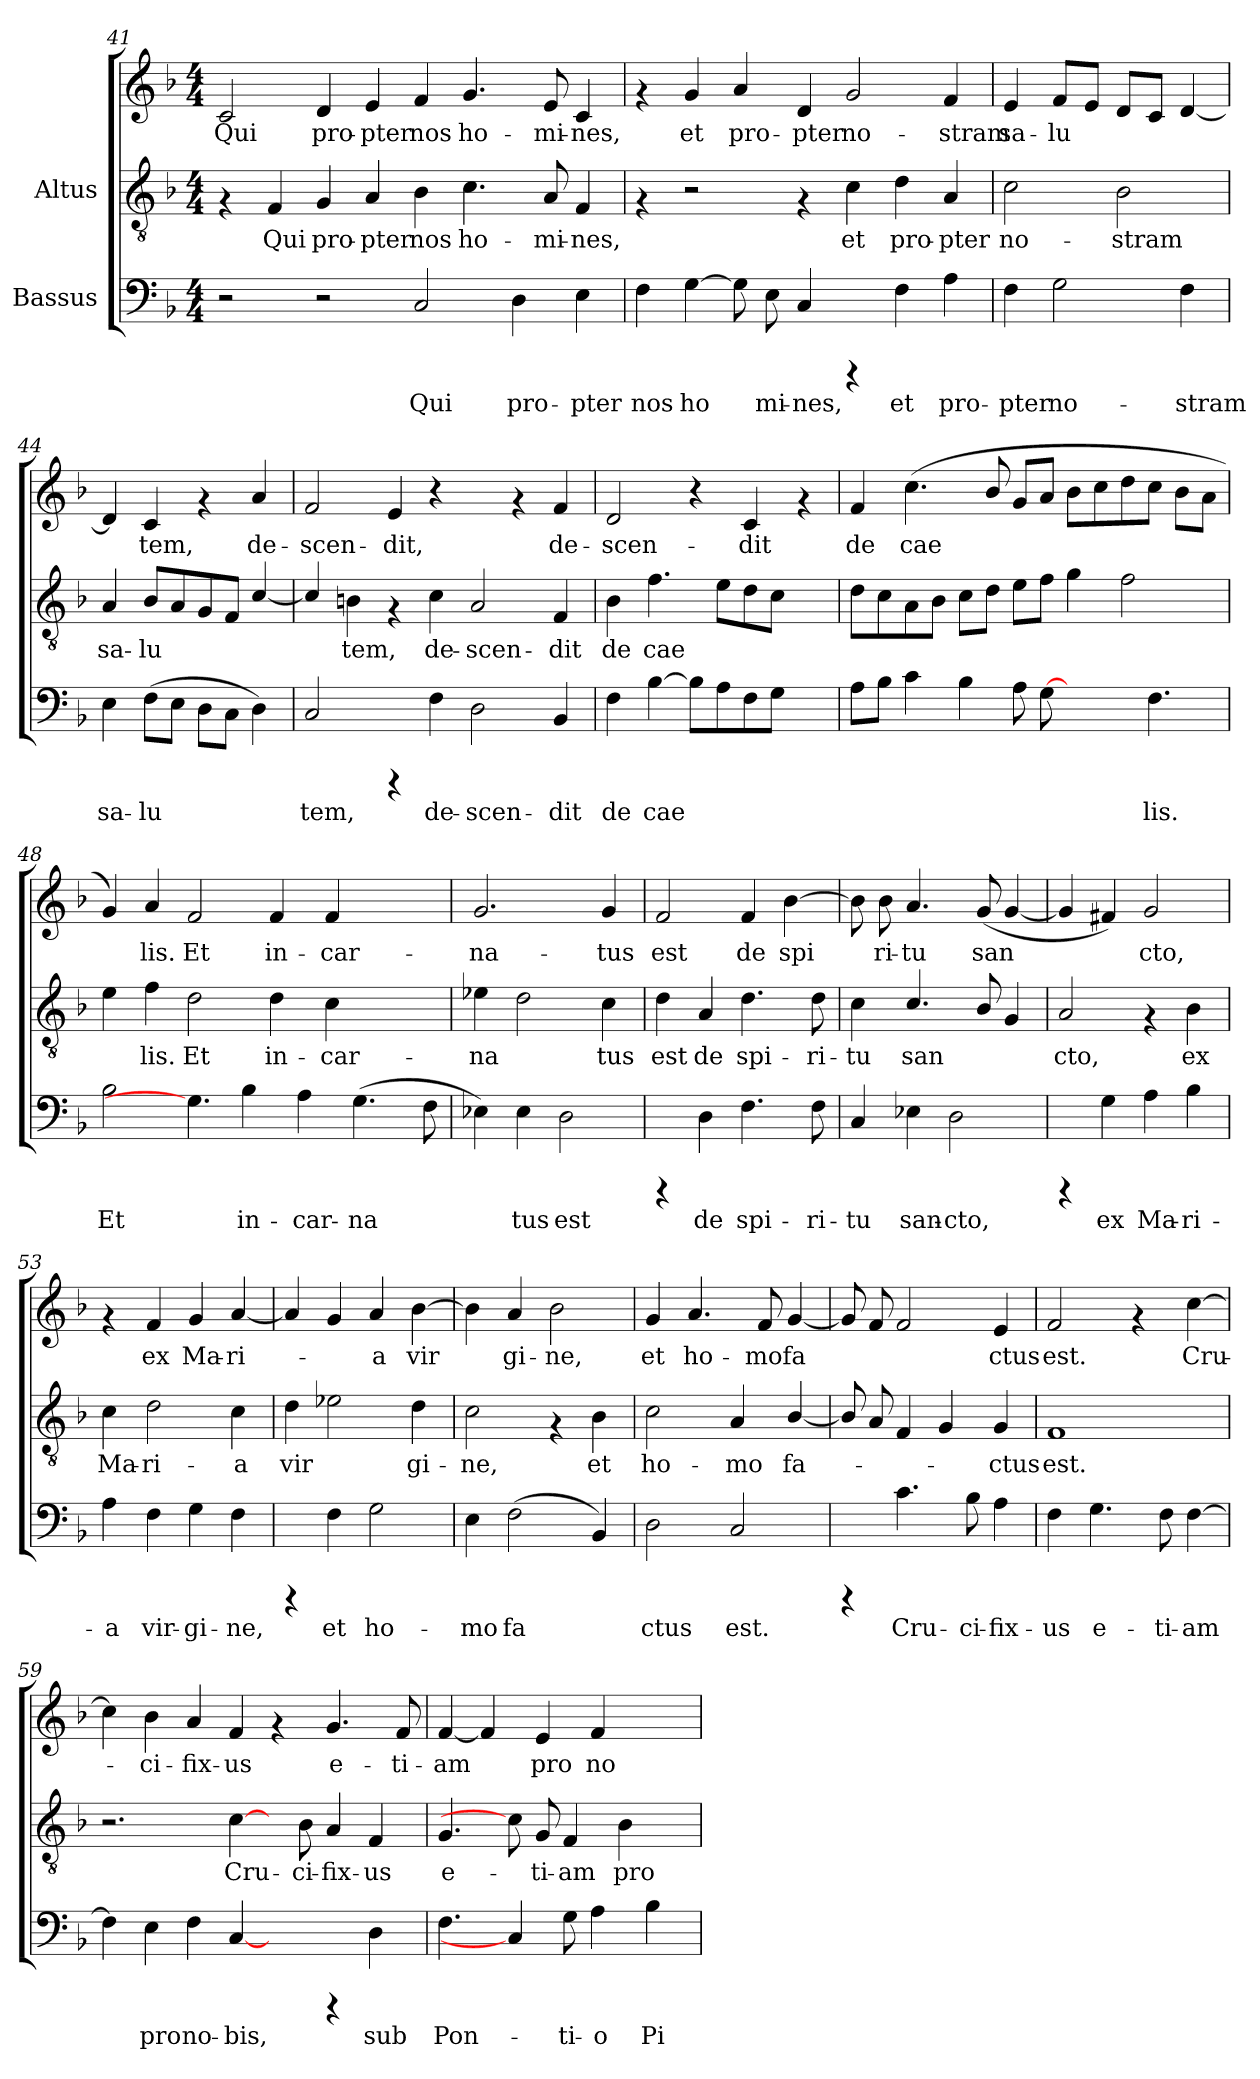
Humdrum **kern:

**kern	**text	**kern	**text	**kern	**text
*part2	*part2	*part1	*part1	*part1	*part1
*staff3	*staff3	*staff2	*staff2	*staff1	*staff1
*I"Bassus	*	*I"Altus	*	*	*
!!LO:PB:g=z
*clefF4	*	*clefGv2	*	*clefG2	*
*k[b-]	*	*k[b-]	*	*k[b-]	*
*F:	*	*F:	*	*F:	*
*M4/4	*	*M4/4	*	*M4/4	*
=41	=41	=41	=41	=41	=41
!	!	!	!	!	!LO:LY:b:cj
2r	.	4rF	.	2c/	Qui
!	!	!	!LO:LY:b:cj	!	!
.	.	4F/	Qui	.	.
!	!	!	!LO:LY:b:cj	!	!LO:LY:b:cj
2r	.	4G/	pro-	4d/	pro-
!	!	!	!LO:LY:b:cj	!	!LO:LY:b:cj
.	.	4A/	-pter	4e/	-pter
!	!LO:LY:b:cj	!	!LO:LY:b:cj	!	!LO:LY:b:cj
2C/	Qui	4B-\	nos	4f/	nos
!	!	!	!LO:LY:b:cj	!	!LO:LY:b:cj
.	.	4.c\	ho-	4.g/	ho-
!	!LO:LY:b:cj	!	!	!	!
4D\	pro-	.	.	.	.
!	!	!	!LO:LY:b:cj	!	!LO:LY:b:cj
.	.	8A/	-mi-	8e/	-mi-
!	!LO:LY:b:cj	!	!LO:LY:b:cj	!	!LO:LY:b:cj
4E\	-pter	4F/	-nes,	4c/	-nes,
=42	=42	=42	=42	=42	=42
!	!LO:LY:b:cj	!	!	!	!
4F\	nos	4rF	.	4rf	.
!	!LO:LY:b:cj	!	!	!	!LO:LY:b:cj
[>4G\	ho-	2r	.	4g/	et
!	!LO:LY:b:cj	!	!	!	!LO:LY:b:cj
8G\]	-	.	.	4a/	pro-
!	!LO:LY:b:cj	!	!	!	!
8E\	mi-	.	.	.	.
!	!LO:LY:b:cj	!	!	!	!LO:LY:b:cj
4C/	-nes,	4rF	.	4d/	-pter
!	!	!	!LO:LY:b:cj	!	!LO:LY:b:cj
4rCCC	.	4c\	et	2g/	no-
!	!LO:LY:b:cj	!	!LO:LY:b:cj	!	!
4F\	et	4d\	pro-	.	.
!	!LO:LY:b:cj	!	!LO:LY:b:cj	!	!LO:LY:b:cj
4A\	pro-	4A/	-pter	4f/	-stram
=43	=43	=43	=43	=43	=43
!	!LO:LY:b:cj	!	!LO:LY:b:cj	!	!LO:LY:b:cj
4F\	-pter	2c\	-no-	4e/	sa-
!	!LO:LY:b:cj	!	!	!	!LO:LY:b:cj
2G\	no-	.	.	8f/L	-lu-
!	!	!	!	!	!LO:LY:b:cj
.	.	.	.	8e/J	--
!	!	!	!LO:LY:b:cj	!	!LO:LY:b:cj
.	.	2B-\	-stram	8d/L	--
!	!	!	!	!	!LO:LY:b:cj
.	.	.	.	8c/J	--
!	!LO:LY:b:cj	!	!	!	!LO:LY:b:cj
4F\	-stram	.	.	[<4d/	--
!!LO:LB:g=z
=44	=44	=44	=44	=44	=44
!	!LO:LY:b:cj	!	!LO:LY:b:cj	!	!LO:LY:b:cj
4E\	sa-	4A/	-sa-	4d/]	.
!	!LO:LY:b:cj	!	!LO:LY:b:cj	!	!LO:LY:b:cj
(>8F\L	-lu-	8B-/L	-lu-	4c/	tem,
!	!LO:LY:b:cj	!	!LO:LY:b:cj	!	!
8E\J	--	8A/	--	.	.
!	!LO:LY:b:cj	!	!LO:LY:b:cj	!	!
8D\L	--	8G/	--	4rf	.
!	!LO:LY:b:cj	!	!LO:LY:b:cj	!	!
8C\J	--	8F/J	--	.	.
!	!LO:LY:b:cj	!	!LO:LY:b:cj	!	!LO:LY:b:cj
4D\)	--	[<4c/	--	4a/	de-
=45	=45	=45	=45	=45	=45
!	!LO:LY:b:cj	!	!LO:LY:b:cj	!	!LO:LY:b:cj
2C/	-tem,	4c/]	-	2f/	-scen-
!	!	!	!LO:LY:b:cj	!	!
.	.	4Bn\	tem,	.	.
!	!	!	!	!	!LO:LY:b:cj
4rCCC	.	4rF	.	4e/	-dit,
!	!LO:LY:b:cj	!	!LO:LY:b:cj	!	!
4F\	de-	4c\	de-	4r	.
!	!LO:LY:b:cj	!	!LO:LY:b:cj	!	!
2D\	-scen-	2A/	-scen-	4ryy	.
.	.	.	.	4rf	.
!	!LO:LY:b:cj	!	!LO:LY:b:cj	!	!LO:LY:b:cj
4BB-/	-dit	4F/	-dit	4f/	de-
=46	=46	=46	=46	=46	=46
!	!LO:LY:b:cj	!	!LO:LY:b:cj	!	!LO:LY:b:cj
4F\	de	4B-\	de	2d/	scen-
!	!LO:LY:b:cj	!	!LO:LY:b:cj	!	!
[>4B-\	cae-	4.f\	cae-	.	.
!	!LO:LY:b:cj	!	!	!	!
8B-\L]	--	.	.	4r	.
!	!LO:LY:b:cj	!	!LO:LY:b:cj	!	!
8A\	--	8e\L	--	.	.
!	!LO:LY:b:cj	!	!LO:LY:b:cj	!	!LO:LY:b:cj
8F\	--	8d\	--	4c/	-dit
!	!LO:LY:b:cj	!	!LO:LY:b:cj	!	!
8G\J	--	8c\J	--	.	.
4ryy	.	4ryy	.	4rf	.
!!LO:LB:g=z
=47	=47	=47	=47	=47	=47
!	!	!	!	!	!LO:LY:b:cj
8A\L	.	8d\L	.	4f/	-de
8B-\J	.	8c\	.	.	.
!	!	!	!	!	!LO:LY:b:cj
4c\	.	8A\	.	(>4.cc\	cae-
.	.	8B-\J	.	.	.
4B-\	.	8c\L	.	.	.
!	!	!	!	!	!LO:LY:b:cj
.	.	8d\J	.	8b-/	--
!	!LO:LY:b:cj	!	!	!	!
8A\	-	8e\L	.	8g/L	.
!	!LO:LY:b:cj	!	!	!	!
[8G\	.	8f\J	.	8a/J	.
4.ryy	.	4g\	.	8b-\L	.
.	.	.	.	8cc\	.
.	.	2f\	.	8dd\	.
!	!LO:LY:b:cj	!	!	!	!
4.F\	lis.	.	.	8cc\J	.
.	.	.	.	8b-\L	.
.	.	.	.	8a\J	.
=48	=48	=48	=48	=48	=48
!	!LO:LY:b:cj	!	!LO:LY:b:cj	!	!LO:LY:b:cj
2B-\	Et	4e\	-	4g/)	-
!	!	!	!LO:LY:b:cj	!	!LO:LY:b:cj
.	.	4f\	lis.	4a/	lis.
!	!	!	!LO:LY:b:cj	!	!LO:LY:b:cj
4.G\]	.	2d\	Et	2f/	Et
!	!LO:LY:b:cj	!	!	!	!
4B-\	in-	.	.	.	.
!	!	!	!LO:LY:b:cj	!	!LO:LY:b:cj
.	.	4d\	in-	4f/	in-
!	!LO:LY:b:cj	!	!	!	!
4A\	-car-	.	.	.	.
!	!	!	!LO:LY:b:cj	!	!LO:LY:b:cj
.	.	4c\	-car-	4f/	-car-
!	!LO:LY:b:cj	!	!	!	!
(>4.G\	-na-	.	.	.	.
.	.	4.ryy	.	4.ryy	.
!	!LO:LY:b:cj	!	!	!	!
8F\	--	.	.	.	.
=49	=49	=49	=49	=49	=49
!	!LO:LY:b:cj	!	!LO:LY:b:cj	!	!LO:LY:b:cj
4E-X\)	-	4e-X\	na-	2.g/	-na-
!	!LO:LY:b:cj	!	!LO:LY:b:cj	!	!
4E-\	tus	2d\	-	.	.
!	!LO:LY:b:cj	!	!	!	!
2D\	est	.	.	.	.
!	!	!	!LO:LY:b:cj	!	!LO:LY:b:cj
.	.	4c\	tus	4g/	-tus
!!LO:LB:g=z
=50	=50	=50	=50	=50	=50
!	!	!	!LO:LY:b:cj	!	!LO:LY:b:cj
4rCCC	.	4d\	-est	2f/	est
!	!LO:LY:b:cj	!	!LO:LY:b:cj	!	!
4D\	de	4A/	de	.	.
!	!LO:LY:b:cj	!	!LO:LY:b:cj	!	!LO:LY:b:cj
4.F\	spi-	4.d\	spi-	4f/	de
!	!	!	!	!	!LO:LY:b:cj
.	.	.	.	[>4b-\	spi-
!	!LO:LY:b:cj	!	!LO:LY:b:cj	!	!
8F\	-ri-	8d\	-ri-	.	.
=51	=51	=51	=51	=51	=51
!	!LO:LY:b:cj	!	!LO:LY:b:cj	!	!LO:LY:b:cj
4C/	-tu	4c\	-tu	8b-\]	-
!	!	!	!	!	!LO:LY:b:cj
.	.	.	.	8b-\	ri-
!	!LO:LY:b:cj	!	!LO:LY:b:cj	!	!LO:LY:b:cj
4E-X\	san-	4.c/	san-	4.a/	-tu
!	!LO:LY:b:cj	!	!	!	!
2D\	-cto,	.	.	.	.
!	!	!	!LO:LY:b:cj	!	!LO:LY:b:cj
.	.	8B-/	--	(<8g/	san-
!	!	!	!LO:LY:b:cj	!	!LO:LY:b:cj
.	.	4G/	--	[<4g/	--
=52	=52	=52	=52	=52	=52
!	!	!	!LO:LY:b:cj	!	!LO:LY:b:cj
4rCCC	.	2A/	cto,	4g/]	-
!	!LO:LY:b:cj	!	!	!	!LO:LY:b:cj
4G\	ex	.	.	4f#X/)	.
!	!LO:LY:b:cj	!	!	!	!LO:LY:b:cj
4A\	Ma-	4rF	.	2g/	cto,
!	!LO:LY:b:cj	!	!LO:LY:b:cj	!	!
4B-\	-ri-	4B-\	ex	.	.
=53	=53	=53	=53	=53	=53
!	!LO:LY:b:cj	!	!LO:LY:b:cj	!	!
4A\	-a	4c\	-Ma-	4rf	.
!	!LO:LY:b:cj	!	!LO:LY:b:cj	!	!LO:LY:b:cj
4F\	vir-	2d\	-ri-	4f/	ex
!	!LO:LY:b:cj	!	!	!	!LO:LY:b:cj
4G\	-gi-	.	.	4g/	Ma-
!	!LO:LY:b:cj	!	!LO:LY:b:cj	!	!LO:LY:b:cj
4F\	-ne,	4c\	-a	[<4a/	-ri-
=54	=54	=54	=54	=54	=54
!	!	!	!LO:LY:b:cj	!	!LO:LY:b:cj
4rCCC	.	4d\	-vir-	4a/]	.
!	!LO:LY:b:cj	!	!LO:LY:b:cj	!	!LO:LY:b:cj
4F\	et	2e-X\	-	4g/	.
!	!LO:LY:b:cj	!	!	!	!LO:LY:b:cj
2G\	ho-	.	.	4a/	a
!	!	!	!LO:LY:b:cj	!	!LO:LY:b:cj
.	.	4d\	gi-	[>4b-\	vir-
!!LO:LB:g=z
=55	=55	=55	=55	=55	=55
!	!LO:LY:b:cj	!	!LO:LY:b:cj	!	!LO:LY:b:cj
4E\	-mo	2c\	ne,	4b-\]	-
!	!LO:LY:b:cj	!	!	!	!LO:LY:b:cj
(>2F\	fa-	.	.	4a/	gi-
!	!	!	!	!	!LO:LY:b:cj
.	.	4rF	.	2b-\	-ne,
!	!LO:LY:b:cj	!	!LO:LY:b:cj	!	!
4BB-/)	--	4B-\	et	.	.
=56	=56	=56	=56	=56	=56
!	!LO:LY:b:cj	!	!LO:LY:b:cj	!	!LO:LY:b:cj
2D\	-ctus	2c\	-ho-	4g/	et
!	!	!	!	!	!LO:LY:b:cj
.	.	.	.	4.a/	ho-
!	!LO:LY:b:cj	!	!LO:LY:b:cj	!	!
2C/	est.	4A/	-mo	.	.
!	!	!	!	!	!LO:LY:b:cj
.	.	.	.	8f/	-mo
!	!	!	!LO:LY:b:cj	!	!LO:LY:b:cj
.	.	[<4B-/	fa-	[<4g/	fa-
=57	=57	=57	=57	=57	=57
!	!	!	!LO:LY:b:cj	!	!LO:LY:b:cj
4rCCC	.	8B-/]	.	8g/]	-
!	!	!	!LO:LY:b:cj	!	!LO:LY:b:cj
.	.	8A/	.	8f/	.
!	!LO:LY:b:cj	!	!LO:LY:b:cj	!	!LO:LY:b:cj
4.c\	Cru-	4F/	.	2f/	.
!	!	!	!LO:LY:b:cj	!	!
.	.	4G/	.	.	.
!	!LO:LY:b:cj	!	!	!	!
8B-\	-ci-	.	.	.	.
!	!LO:LY:b:cj	!	!LO:LY:b:cj	!	!LO:LY:b:cj
4A\	-fix-	4G/	ctus	4e/	ctus
=58	=58	=58	=58	=58	=58
!	!LO:LY:b:cj	!	!LO:LY:b:cj	!	!LO:LY:b:cj
4F\	-us	1F	-est.	2f/	est.
!	!LO:LY:b:cj	!	!	!	!
4.G\	e-	.	.	.	.
.	.	.	.	4rf	.
!	!LO:LY:b:cj	!	!	!	!
8F\	-ti-	.	.	.	.
!	!LO:LY:b:cj	!	!	!	!LO:LY:b:cj
[>4F\	-am	.	.	[>4cc\	Cru-
!!LO:PB:g=z
=59	=59	=59	=59	=59	=59
!	!LO:LY:b:cj	!	!	!	!LO:LY:b:cj
4F\]	.	2.r	.	4cc\]	.
!	!LO:LY:b:cj	!	!	!	!LO:LY:b:cj
4E\	pro	.	.	4b-\	ci-
!	!LO:LY:b:cj	!	!	!	!LO:LY:b:cj
4F\	no-	.	.	4a/	-fix-
!	!LO:LY:b:cj	!	!LO:LY:b:cj	!	!LO:LY:b:cj
[4C/	-bis,	[4c\	-Cru-	4f/	-us
4ryy	.	8ryy	.	4rf	.
!	!	!	!LO:LY:b:cj	!	!
.	.	8B-\	-ci-	.	.
!	!	!	!LO:LY:b:cj	!	!LO:LY:b:cj
4rCCC	.	4A/	-fix-	4.g/	e-
!	!LO:LY:b:cj	!	!LO:LY:b:cj	!	!
4D\	sub	4F/	-us	.	.
!	!	!	!	!	!LO:LY:b:cj
.	.	.	.	8f/	-ti-
=60	=60	=60	=60	=60	=60
!	!LO:LY:b:cj	!	!LO:LY:b:cj	!	!LO:LY:b:cj
4.F\	Pon-	4.G/	-e-	[<4f/	am
!	!	!	!	!	!LO:LY:b:cj
.	.	.	.	4f/]	.
4C/]	.	8c\]	.	.	.
!	!	!	!LO:LY:b:cj	!	!LO:LY:b:cj
.	.	8G/	-ti-	4e/	pro
!	!LO:LY:b:cj	!	!LO:LY:b:cj	!	!
8G\	-ti-	4F/	-am	.	.
!	!LO:LY:b:cj	!	!	!	!LO:LY:b:cj
4A\	-o	.	.	4f/	no-
!	!	!	!LO:LY:b:cj	!	!
.	.	4B-\	pro	.	.
!	!LO:LY:b:cj	!	!	!	!
4B-\	Pi-	.	.	4ryy	.
.	.	8ryy	.	.	.
=	=	=	=	=	=
*-	*-	*-	*-	*-	*-
